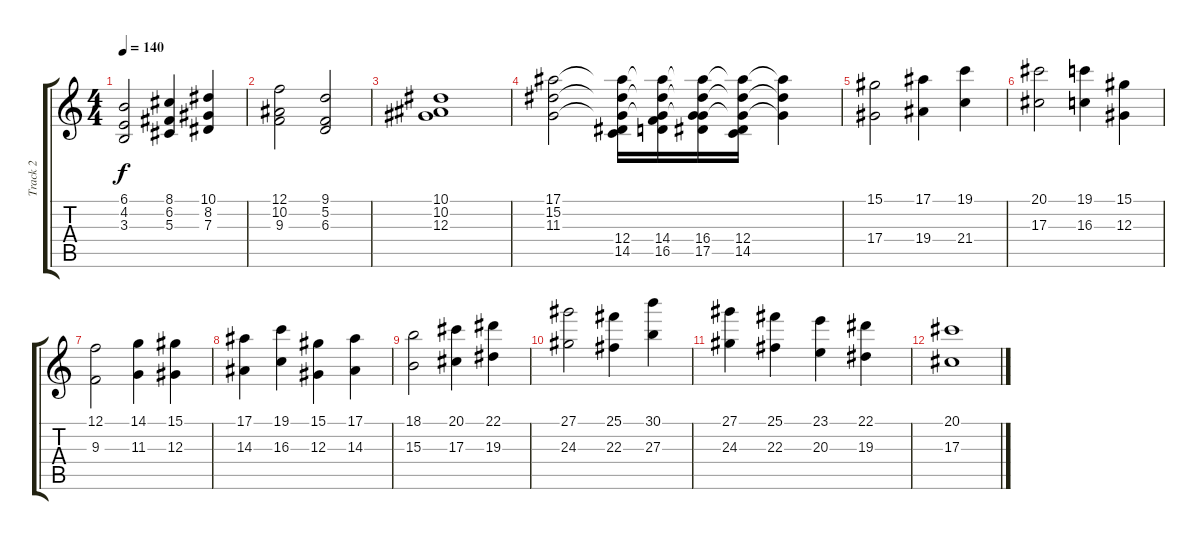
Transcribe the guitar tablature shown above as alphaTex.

\track ("Track 2" "Track 2") {instrument stringensemble1}
\staff {score tabs}
\tuning (F4 C4 Ab3 Eb3 Bb2 F2) {hide}
\ts (4 4)
\tempo 140
\clef g2
\ks c
(6.1 4.2 3.3).2{dy f} (8.1 6.2 5.3).4 (10.1 8.2 7.3).4 |
(12.1 10.2 9.3).2 (9.1 5.2 6.3).2 |
(10.1 10.2 12.3).1 |
(17.1 15.2 11.3).2 (17.1{t} 15.2{t} 11.3{t} 12.4 14.5).16 (17.1{t} 15.2{t} 11.3{t} 14.4 16.5).16 (17.1{t} 15.2{t} 11.3{t} 16.4 17.5).16 (17.1{t} 15.2{t} 11.3{t} 12.4 14.5).16 (17.1{t} 15.2{t} 11.3{t}).4 |
(15.1 17.4).2 (17.1 19.4).4 (19.1 21.4).4 |
(20.1 17.3).2 (19.1 16.3).4 (15.1 12.3).4 |
(12.1 9.3).2 (14.1 11.3).4 (15.1 12.3).4 |
(17.1 14.3).4 (19.1 16.3).4 (15.1 12.3).4 (17.1 14.3).4 |
(18.1 15.3).2 (20.1 17.3).4 (22.1 19.3).4 |
(27.1 24.3).2 (25.1 22.3).4 (30.1 27.3).4 |
(27.1 24.3).4 (25.1 22.3).4 (23.1 20.3).4 (22.1 19.3).4 |
(20.1 17.3).1
